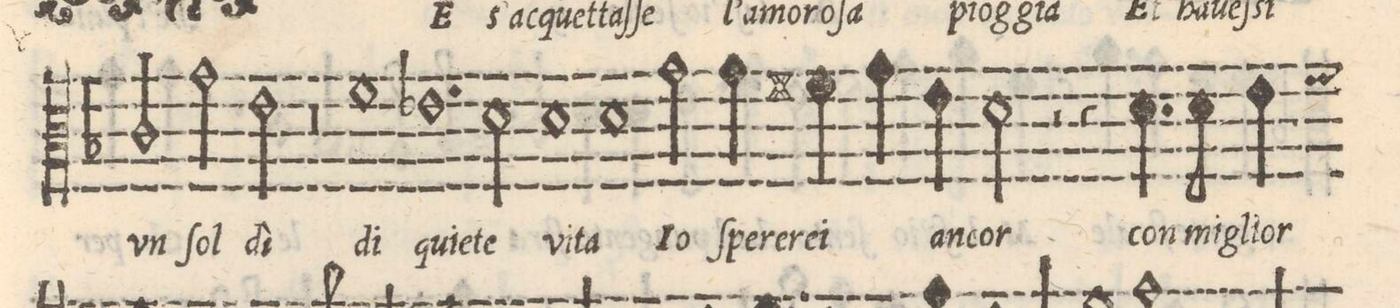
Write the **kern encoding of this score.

**kern	**text
*I"QVINTO	*
*clefC3	*
*k[b-]	*
*met(C)	*
*M2/1	*
2c/	-si vn
=6-	=6-
2g\	ſol
2e\	di
0r	.
=7-	=7-
1f	di
=8-	=8-
1.e-X	quie-
2d\	-te
=9-	=9-
1d	vi-
1d	-ta
=10-	=10-
2g\	Io
4g\	ſpe-
4f#X\	-re-
4g\	-rei
4eny\	an-
2d\	-cor
=11-	=11-
2r	.
4r	.
4.d\	con
8d\	mi-
4e\	-glior
*-	*-
